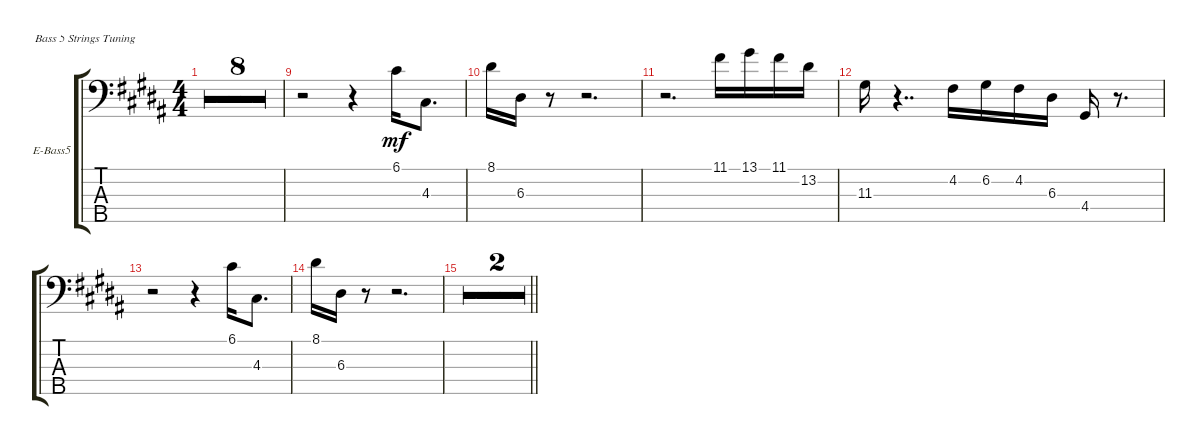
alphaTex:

\defaultSystemsLayout 4
\bracketExtendMode groupsimilarinstruments
\firstSystemTrackNameOrientation horizontal
\otherSystemsTrackNameOrientation horizontal
\track ("Electric Bass" "E-Bass5") {multiBarRest instrument electricbassfinger}
\staff {score tabs}
\tuning (G2 D2 A1 E1 B0)
\ts (4 4)
\tempo 122
\clef f4
\ks b
r.1{dy mf instrument electricbassfinger} |
r.1 |
r.1 |
r.1 |
r.1 |
r.1 |
r.1 |
r.1 |
r.2 r.4 6.1.16 4.3.8{d} |
8.1.16 6.3.16 r.8 r.2{d} |
r.2{d} 11.1.16 13.1.16 11.1.16 13.2.16 |
11.3.16 r.4{dd} 4.2.16 6.2.16 4.2.16 6.3.16 4.4.16 r.8{d} |
r.2 r.4 6.1.16 4.3.8{d} |
8.1.16 6.3.16 r.8 r.2{d} |
\barLineRight lightlight
r.1 |
r.1{txt "Verse 1"}
